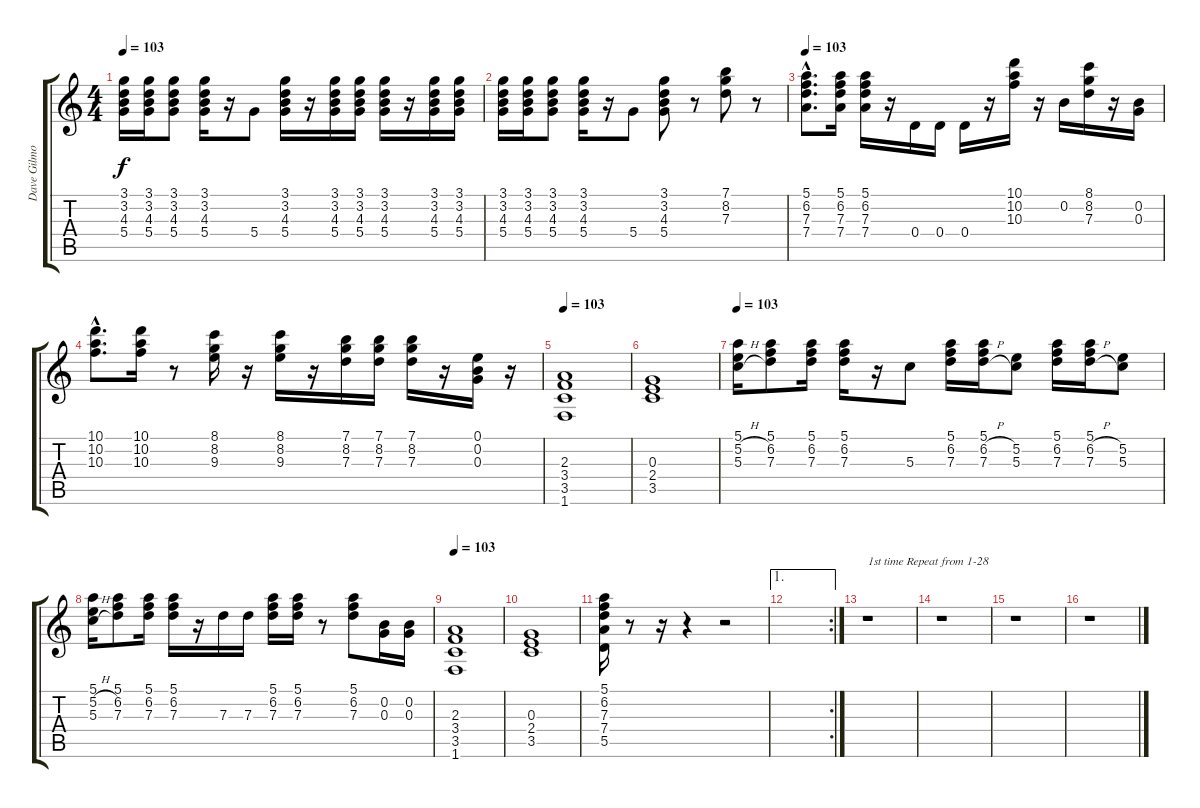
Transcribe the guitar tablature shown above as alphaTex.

\track ("Dave Gilmour / Rythm" "Dave Gilmo") {instrument electricguitarclean}
\staff {score tabs}
\tuning (E4 B3 G3 D3 A2 E2) {hide}
\ts (4 4)
\tempo 103
\clef g2
\ks c
(3.1 3.2 4.3 5.4).16{dy f} (3.1 3.2 4.3 5.4).16 (3.1 3.2 4.3 5.4).8 (3.1 3.2 4.3 5.4).16 r.16 5.4.8 (3.1 3.2 4.3 5.4).16 r.16 (3.1 3.2 4.3 5.4).16 (3.1 3.2 4.3 5.4).16 (3.1 3.2 4.3 5.4).16 r.16 (3.1 3.2 4.3 5.4).16 (3.1 3.2 4.3 5.4).16 |
(3.1 3.2 4.3 5.4).16 (3.1 3.2 4.3 5.4).16 (3.1 3.2 4.3 5.4).8 (3.1 3.2 4.3 5.4).16 r.16 5.4.8 (3.1 3.2 4.3 5.4).8 r.8 (7.1 8.2 7.3).8 r.8 |
\tempo 103
(5.1{hac} 6.2{hac} 7.3{hac} 7.4{hac}).8{d} (5.1 6.2 7.3 7.4).16 (5.1 6.2 7.3 7.4).16 r.16 0.4.16 0.4.16 0.4.16 r.16 (10.1 10.2 10.3).16 r.16 0.2.16 (8.1 8.2 7.3).16 r.16 (0.2 0.3).16 |
(10.1{hac} 10.2{hac} 10.3{hac}).8{d} (10.1 10.2 10.3).16 r.8 (8.1 8.2 9.3).16 r.16 (8.1 8.2 9.3).16 r.16 (7.1 8.2 7.3).16 (7.1 8.2 7.3).16 (7.1 8.2 7.3).16 r.16 (0.1 0.2 0.3).16 r.16 |
\tempo 103
(2.3 3.4 3.5 1.6).1 |
(0.3 2.4 3.5).1 |
\tempo 103
(5.1 5.2{h} 5.3{h}).16 (5.1 6.2 7.3).8 (5.1 6.2 7.3).16 (5.1 6.2 7.3).16 r.16 5.3.8 (5.1 6.2 7.3).16 (5.1 6.2{h} 7.3{h}).16 (5.2 5.3).8 (5.1 6.2 7.3).16 (5.1 6.2{h} 7.3{h}).16 (5.2 5.3).8 |
(5.1 5.2{h} 5.3{h}).16 (5.1 6.2 7.3).8 (5.1 6.2 7.3).16 (5.1 6.2 7.3).16 r.16 7.3.16 7.3.16 (5.1 6.2 7.3).16 (5.1 6.2 7.3).16 r.8 (5.1 6.2 7.3).8 (0.2 0.3).16 (0.2 0.3).16 |
\tempo 103
(2.3 3.4 3.5 1.6).1 |
(0.3 2.4 3.5).1 |
(5.1 6.2 7.3 7.4 5.5).16 r.8 r.16 r.4 r.2 |
\ae 1
\rc 2
|
r.1{txt "1st time Repeat from 1-28"} |
r.1 |
r.1 |
r.1
